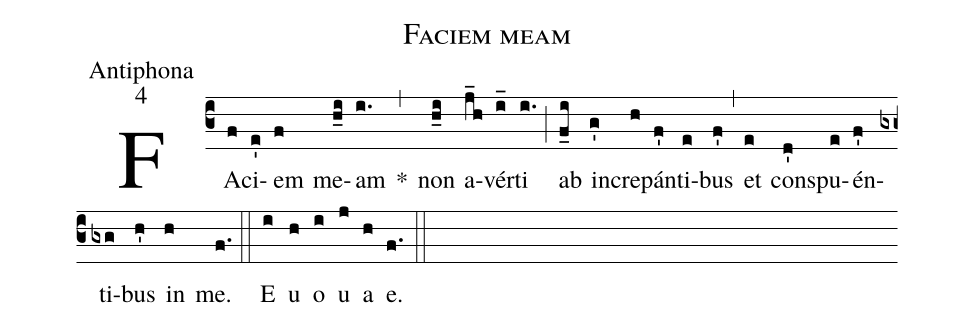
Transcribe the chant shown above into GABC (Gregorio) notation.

name:Faciem meam;
office-part:Antiphona;
mode:4;
%%
(c3) FA(f)ci(e')em(f) me(h_i)am(i.) *(,) non(h_i) a(j_h)vér(i_)ti(i.) (;) ab(f_i) in(g')cre(h)pán(f')ti(e)bus(f') (,) et(e) con(d')spu(e)én(f')ti(gxg)bus(h') in(h) me.(f.) (::) <eu>E(i) u(h) o(i) u(j) a(h) e.</eu>(f.) (::)
